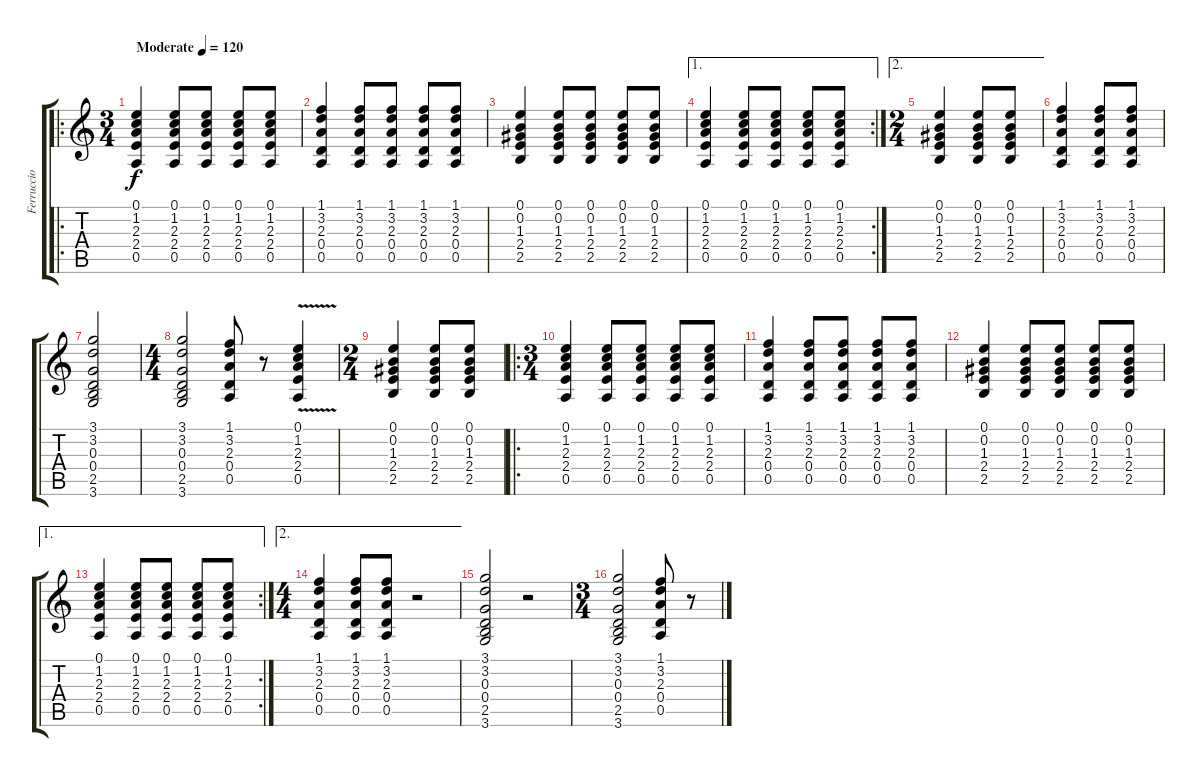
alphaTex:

\track ("Ferruccio Accompagnamento" "Ferruccio ") {instrument electricguitarclean}
\staff {score tabs}
\tuning (E4 B3 G3 D3 A2 E2) {hide}
\ro
\ts (3 4)
\tempo (120 "Moderate")
\clef g2
\ks c
(0.1 1.2 2.3 2.4 0.5).4{dy f instrument electricguitarclean} (0.1 1.2 2.3 2.4 0.5).8 (0.1 1.2 2.3 2.4 0.5).8 (0.1 1.2 2.3 2.4 0.5).8 (0.1 1.2 2.3 2.4 0.5).8 |
(1.1 3.2 2.3 0.4 0.5).4 (1.1 3.2 2.3 0.4 0.5).8 (1.1 3.2 2.3 0.4 0.5).8 (1.1 3.2 2.3 0.4 0.5).8 (1.1 3.2 2.3 0.4 0.5).8 |
(0.1 0.2 1.3 2.4 2.5).4 (0.1 0.2 1.3 2.4 2.5).8 (0.1 0.2 1.3 2.4 2.5).8 (0.1 0.2 1.3 2.4 2.5).8 (0.1 0.2 1.3 2.4 2.5).8 |
\ae 1
\rc 2
(0.1 1.2 2.3 2.4 0.5).4 (0.1 1.2 2.3 2.4 0.5).8 (0.1 1.2 2.3 2.4 0.5).8 (0.1 1.2 2.3 2.4 0.5).8 (0.1 1.2 2.3 2.4 0.5).8 |
\ae 2
\ts (2 4)
(0.1 0.2 1.3 2.4 2.5).4 (0.1 0.2 1.3 2.4 2.5).8 (0.1 0.2 1.3 2.4 2.5).8 |
(1.1 3.2 2.3 0.4 0.5).4 (1.1 3.2 2.3 0.4 0.5).8 (1.1 3.2 2.3 0.4 0.5).8 |
(3.1 3.2 0.3 0.4 2.5 3.6).2 |
\ts (4 4)
(3.1 3.2 0.3 0.4 2.5 3.6).2 (1.1 3.2 2.3 0.4 0.5).8 r.8 (0.1 1.2 2.3{v} 2.4 0.5).4 |
\ts (2 4)
(0.1 0.2 1.3 2.4 2.5).4 (0.1 0.2 1.3 2.4 2.5).8 (0.1 0.2 1.3 2.4 2.5).8 |
\ro
\ts (3 4)
(0.1 1.2 2.3 2.4 0.5).4 (0.1 1.2 2.3 2.4 0.5).8 (0.1 1.2 2.3 2.4 0.5).8 (0.1 1.2 2.3 2.4 0.5).8 (0.1 1.2 2.3 2.4 0.5).8 |
(1.1 3.2 2.3 0.4 0.5).4 (1.1 3.2 2.3 0.4 0.5).8 (1.1 3.2 2.3 0.4 0.5).8 (1.1 3.2 2.3 0.4 0.5).8 (1.1 3.2 2.3 0.4 0.5).8 |
(0.1 0.2 1.3 2.4 2.5).4 (0.1 0.2 1.3 2.4 2.5).8 (0.1 0.2 1.3 2.4 2.5).8 (0.1 0.2 1.3 2.4 2.5).8 (0.1 0.2 1.3 2.4 2.5).8 |
\ae 1
\rc 2
(0.1 1.2 2.3 2.4 0.5).4 (0.1 1.2 2.3 2.4 0.5).8 (0.1 1.2 2.3 2.4 0.5).8 (0.1 1.2 2.3 2.4 0.5).8 (0.1 1.2 2.3 2.4 0.5).8 |
\ae 2
\ts (4 4)
(1.1 3.2 2.3 0.4 0.5).4 (1.1 3.2 2.3 0.4 0.5).8 (1.1 3.2 2.3 0.4 0.5).8 r.2 |
(3.1 3.2 0.3 0.4 2.5 3.6).2 r.2 |
\ts (3 4)
(3.1 3.2 0.3 0.4 2.5 3.6).2 (1.1 3.2 2.3 0.4 0.5).8 r.8
